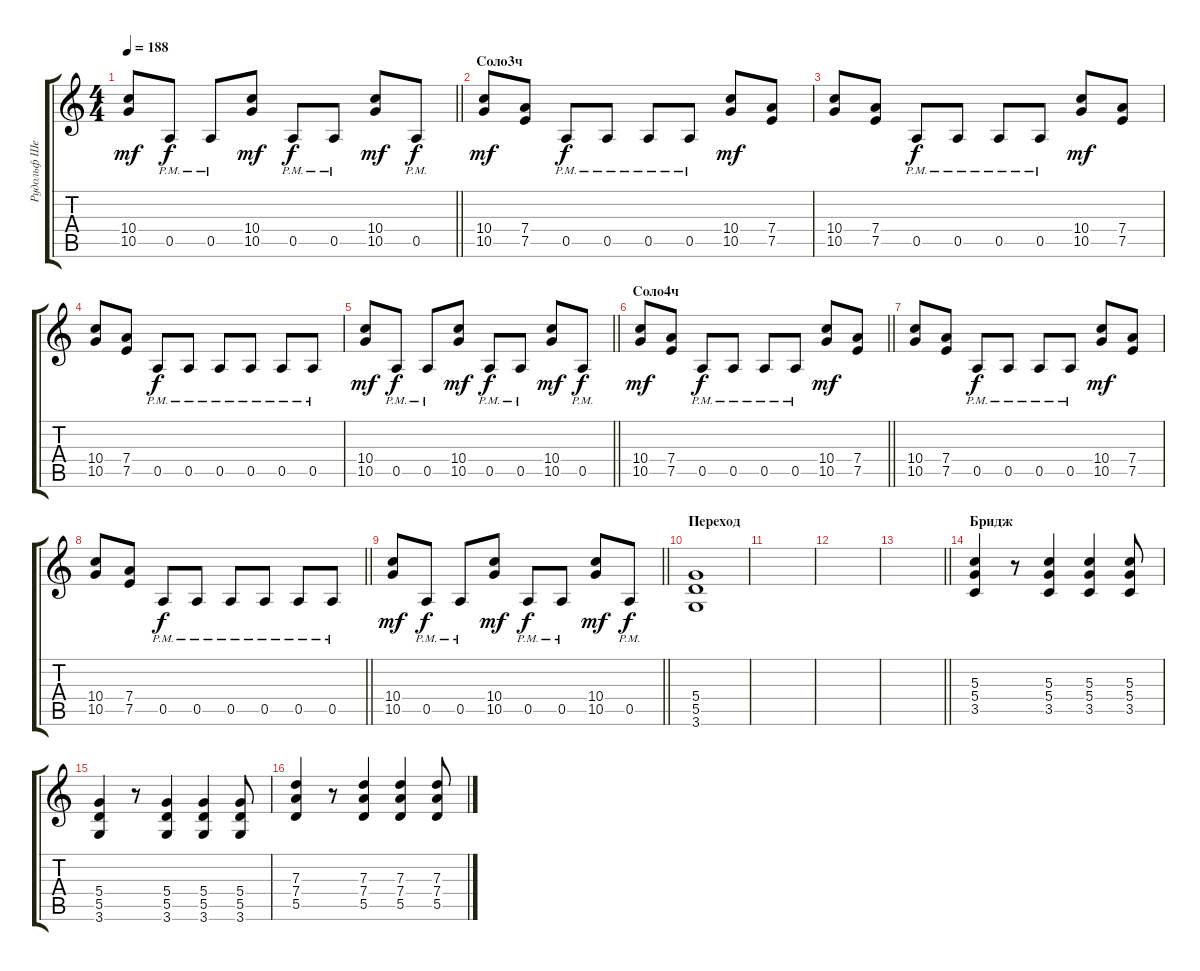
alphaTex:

\track ("Рудольф Шенкер (или Маттиас)" "Рудольф Ше") {instrument distortionguitar}
\staff {score tabs}
\tuning (E4 B3 G3 D3 A2 E2) {hide}
\ts (4 4)
\tempo 188
\clef g2
\barLineRight lightlight
\ks c
(10.4 10.5).8{dy mf} 0.5{pm}.8{dy f} 0.5{pm}.8 (10.4 10.5).8{dy mf} 0.5{pm}.8{dy f} 0.5{pm}.8 (10.4 10.5).8{dy mf} 0.5{pm}.8{dy f} |
\section ("" "Соло3ч")
(10.4 10.5).8{dy mf} (7.4 7.5).8 0.5{pm}.8{dy f} 0.5{pm}.8 0.5{pm}.8 0.5{pm}.8 (10.4 10.5).8{dy mf} (7.4 7.5).8 |
(10.4 10.5).8 (7.4 7.5).8 0.5{pm}.8{dy f} 0.5{pm}.8 0.5{pm}.8 0.5{pm}.8 (10.4 10.5).8{dy mf} (7.4 7.5).8 |
(10.4 10.5).8 (7.4 7.5).8 0.5{pm}.8{dy f} 0.5{pm}.8 0.5{pm}.8 0.5{pm}.8 0.5{pm}.8 0.5{pm}.8 |
\barLineRight lightlight
(10.4 10.5).8{dy mf} 0.5{pm}.8{dy f} 0.5{pm}.8 (10.4 10.5).8{dy mf} 0.5{pm}.8{dy f} 0.5{pm}.8 (10.4 10.5).8{dy mf} 0.5{pm}.8{dy f} |
\section ("" "Соло4ч")
\barLineRight lightlight
(10.4 10.5).8{dy mf} (7.4 7.5).8 0.5{pm}.8{dy f} 0.5{pm}.8 0.5{pm}.8 0.5{pm}.8 (10.4 10.5).8{dy mf} (7.4 7.5).8 |
(10.4 10.5).8 (7.4 7.5).8 0.5{pm}.8{dy f} 0.5{pm}.8 0.5{pm}.8 0.5{pm}.8 (10.4 10.5).8{dy mf} (7.4 7.5).8 |
\barLineRight lightlight
(10.4 10.5).8 (7.4 7.5).8 0.5{pm}.8{dy f} 0.5{pm}.8 0.5{pm}.8 0.5{pm}.8 0.5{pm}.8 0.5{pm}.8 |
\barLineRight lightlight
(10.4 10.5).8{dy mf} 0.5{pm}.8{dy f} 0.5{pm}.8 (10.4 10.5).8{dy mf} 0.5{pm}.8{dy f} 0.5{pm}.8 (10.4 10.5).8{dy mf} 0.5{pm}.8{dy f} |
\section ("" "Переход")
(5.4 5.5 3.6).1 |
|
|
\barLineRight lightlight
|
\section ("" "Бридж")
(5.3 5.4 3.5).4 r.8 (5.3 5.4 3.5).4 (5.3 5.4 3.5).4 (5.3 5.4 3.5).8 |
(5.4 5.5 3.6).4 r.8 (5.4 5.5 3.6).4 (5.4 5.5 3.6).4 (5.4 5.5 3.6).8 |
(7.3 7.4 5.5).4 r.8 (7.3 7.4 5.5).4 (7.3 7.4 5.5).4 (7.3 7.4 5.5).8
